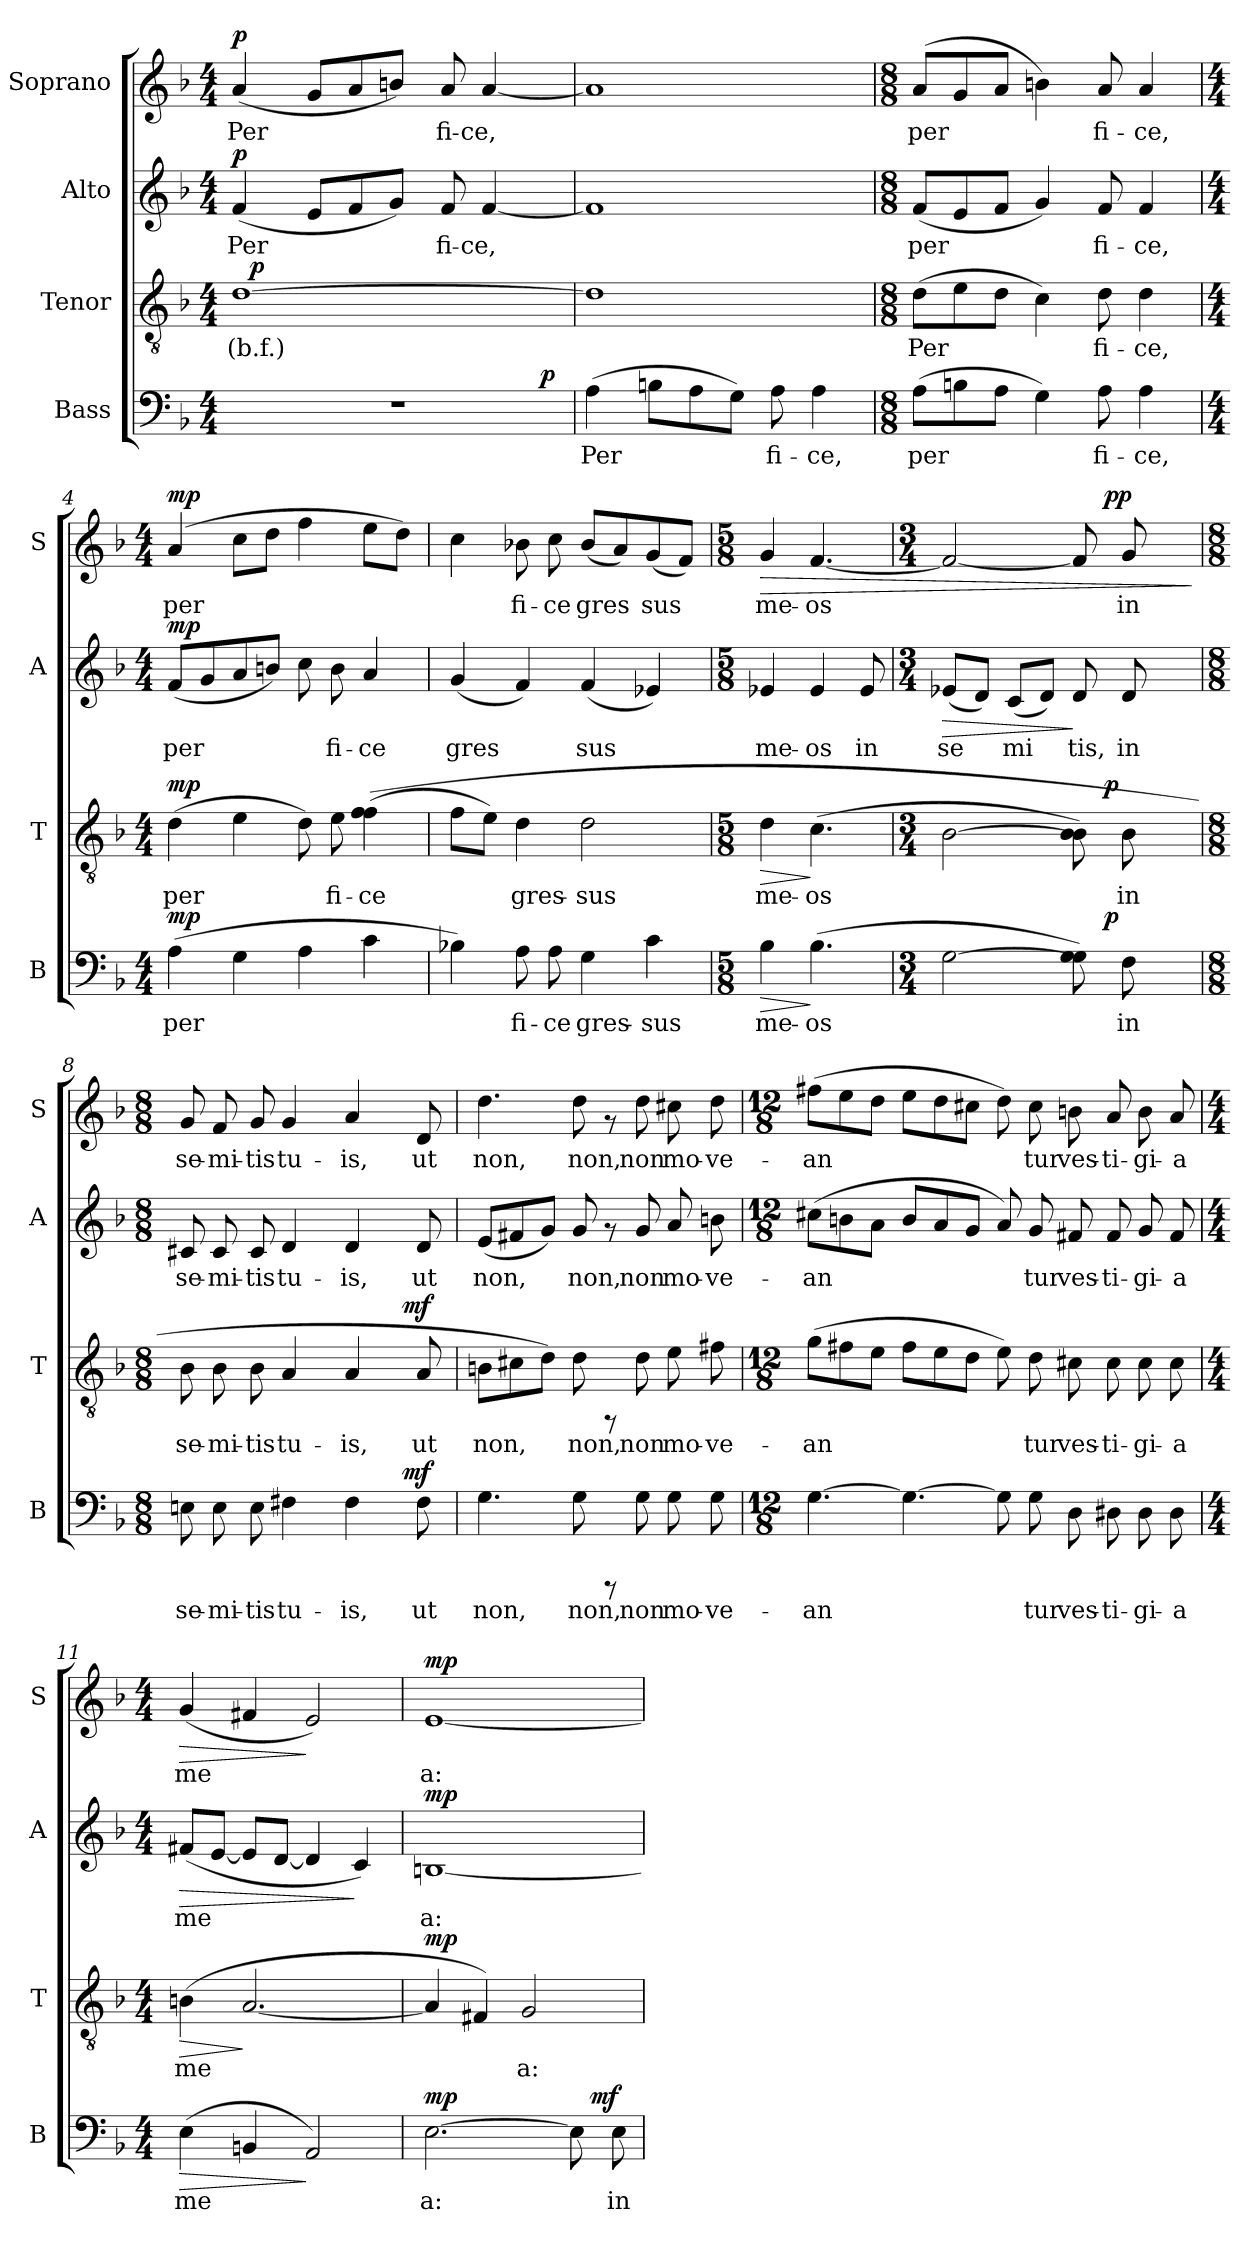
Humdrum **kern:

**kern	**text	**dynam	**kern	**text	**dynam	**kern	**text	**dynam	**kern	**text	**dynam
*part4	*part4	*part4	*part3	*part3	*part3	*part2	*part2	*part2	*part1	*part1	*part1
*staff4	*staff4	*staff4	*staff3	*staff3	*staff3	*staff2	*staff2	*staff2	*staff1	*staff1	*staff1
*I"Bass	*	*	*I"Tenor	*	*	*I"Alto	*	*	*I"Soprano	*	*
*I'B	*	*	*I'T	*	*	*I'A	*	*	*I'S	*	*
!!LO:PB:g=z
*stria5	*	*	*stria5	*	*	*stria5	*	*	*stria5	*	*
*clefF4	*	*	*clefGv2	*	*	*clefG2	*	*	*clefG2	*	*
*k[b-]	*	*	*k[b-]	*	*	*k[b-]	*	*	*k[b-]	*	*
*F:	*	*	*F:	*	*	*F:	*	*	*F:	*	*
*M4/4	*	*	*M4/4	*	*	*M4/4	*	*	*M4/4	*	*
=1	=1	=1	=1	=1	=1	=1	=1	=1	=1	=1	=1
!	!	!	!	!LO:LY:b	!	!	!LO:LY:b:cj	!LO:DY:b	!	!LO:LY:b:cj	!LO:DY:b
*^	*	*	*^	*	*	*	*	*	*	*	*
1r	2ryy	.	.	[>1d	32ryy	(b.f.)	.	(<4f/	Per-	p	(<4a/	Per-	p
!	!	!	!	!	!	!	!LO:DY:b	!	!	!	!	!	!
.	.	.	.	.	2ryy	.	p	.	.	.	.	.	.
!	!	!	!	!	!	!	!	!	!LO:LY:b:cj	!	!	!LO:LY:b:cj	!
.	.	.	.	.	.	.	.	8e/L	--	.	8g/L	--	.
!	!	!	!	!	!	!	!	!	!LO:LY:b:cj	!	!	!LO:LY:b:cj	!
.	.	.	.	.	.	.	.	8f/	--	.	8a/	--	.
!	!	!	!	!	!	!	!	!	!LO:LY:b:cj	!	!	!LO:LY:b:cj	!
.	4ryy	.	.	.	.	.	.	8g/J)	--	.	8bn/J)	--	.
.	.	.	.	.	4...ryy	.	.	.	.	.	.	.	.
!	!	!	!	!	!	!	!	!	!LO:LY:b:cj	!	!	!LO:LY:b:cj	!
.	.	.	.	.	.	.	.	8f/	-fi-	.	8a/	-fi-	.
!	!	!	!	!	!	!	!	!	!LO:LY:b:cj	!	!	!LO:LY:b:cj	!
.	8ryy	.	.	.	.	.	.	[<4f/	-ce,	.	[<4a/	-ce,	.
.	32ryy	.	.	.	.	.	.	.	.	.	.	.	.
!	!	!	!LO:DY:b	!	!	!	!	!	!	!	!	!	!
.	16.ryy	.	p	.	.	.	.	.	.	.	.	.	.
=2	=2	=2	=2	=2	=2	=2	=2	=2	=2	=2	=2	=2	=2
!	!	!LO:LY:b:cj	!	!	!	!LO:LY:b	!	!	!LO:LY:b:cj	!	!	!LO:LY:b:cj	!
*v	*v	*	*	*	*	*	*	*	*	*	*	*	*
*	*	*	*v	*v	*	*	*	*	*	*	*	*
(>4A\	Per-	.	1d]	.	.	1f]	.	.	1a]	.	.
!	!LO:LY:b:cj	!	!	!	!	!	!	!	!	!	!
8Bn\L	--	.	.	.	.	.	.	.	.	.	.
!	!LO:LY:b:cj	!	!	!	!	!	!	!	!	!	!
8A\	--	.	.	.	.	.	.	.	.	.	.
!	!LO:LY:b:cj	!	!	!	!	!	!	!	!	!	!
8G\J)	--	.	.	.	.	.	.	.	.	.	.
!	!LO:LY:b:cj	!	!	!	!	!	!	!	!	!	!
8A\	-fi-	.	.	.	.	.	.	.	.	.	.
!	!LO:LY:b:cj	!	!	!	!	!	!	!	!	!	!
4A\	-ce,	.	.	.	.	.	.	.	.	.	.
=3	=3	=3	=3	=3	=3	=3	=3	=3	=3	=3	=3
*M8/8	*	*	*M8/8	*	*	*M8/8	*	*	*M8/8	*	*
!	!LO:LY:b:cj	!	!	!LO:LY:b	!	!	!LO:LY:b:cj	!	!	!LO:LY:b:cj	!
(>8A\L	per-	.	(>8d\L	Per-	.	(<8f/L	per-	.	(>8a/L	per-	.
!	!LO:LY:b:cj	!	!	!LO:LY:b	!	!	!LO:LY:b:cj	!	!	!LO:LY:b:cj	!
8Bn\	--	.	8e\	--	.	8e/	--	.	8g/	--	.
!	!LO:LY:b:cj	!	!	!LO:LY:b	!	!	!LO:LY:b:cj	!	!	!LO:LY:b:cj	!
8A\J	--	.	8d\J	--	.	8f/J	--	.	8a/J	--	.
!	!LO:LY:b:cj	!	!	!LO:LY:b	!	!	!LO:LY:b:cj	!	!	!LO:LY:b:cj	!
4G\)	--	.	4c\)	--	.	4g/)	--	.	4bn\)	--	.
!	!LO:LY:b:cj	!	!	!LO:LY:b	!	!	!LO:LY:b:cj	!	!	!LO:LY:b:cj	!
8A\	-fi-	.	8d\	-fi-	.	8f/	-fi-	.	8a/	-fi-	.
!	!LO:LY:b:cj	!	!	!LO:LY:b	!	!	!LO:LY:b:cj	!	!	!LO:LY:b:cj	!
4A\	-ce,	.	4d\	-ce,	.	4f/	-ce,	.	4a/	-ce,	.
=4	=4	=4	=4	=4	=4	=4	=4	=4	=4	=4	=4
*M4/4	*	*	*M4/4	*	*	*M4/4	*	*	*M4/4	*	*
!	!LO:LY:b:cj	!LO:DY:b	!	!LO:LY:b	!LO:DY:b	!	!LO:LY:b:cj	!LO:DY:b	!	!LO:LY:b:cj	!LO:DY:b
(>4A\	per-	mp	(>4d\	per-	mp	(>8f/L	per-	mp	(>4a/	per-	mp
!	!	!	!	!	!	!	!LO:LY:b:cj	!	!	!	!
.	.	.	.	.	.	8g/	--	.	.	.	.
!	!LO:LY:b:cj	!	!	!LO:LY:b	!	!	!LO:LY:b:cj	!	!	!LO:LY:b:cj	!
4G\	--	.	4e\	--	.	8a/	--	.	8cc\L	--	.
!	!	!	!	!	!	!	!LO:LY:b:cj	!	!	!LO:LY:b:cj	!
.	.	.	.	.	.	8bn/J)	--	.	8dd\J	--	.
!	!LO:LY:b:cj	!	!	!LO:LY:b	!	!	!LO:LY:b:cj	!	!	!LO:LY:b:cj	!
4A\	--	.	8d\)	--	.	8cc\	--	.	4ff\	--	.
!	!	!	!	!LO:LY:b	!	!	!LO:LY:b:cj	!	!	!	!
.	.	.	8e\	-fi-	.	8b\	-fi-	.	.	.	.
!	!LO:LY:b:cj	!	!	!LO:LY:b	!	!	!LO:LY:b:cj	!	!	!LO:LY:b:cj	!
4c\	--	.	(>(>4f\ 4f\	-ce	.	4a/	-ce	.	8ee\L	--	.
!	!	!	!	!	!	!	!	!	!	!LO:LY:b:cj	!
.	.	.	.	.	.	.	.	.	8dd\J)	--	.
!!LO:LB:g=z
=5	=5	=5	=5	=5	=5	=5	=5	=5	=5	=5	=5
!	!LO:LY:b:cj	!	!	!LO:LY:b	!	!	!LO:LY:b:cj	!	!	!LO:LY:b:cj	!
4B-X\)	--	.	8f\L	.	.	(<4g/	gres-	.	4cc\	--	.
!	!	!	!	!LO:LY:b	!	!	!	!	!	!	!
.	.	.	8e\J)	.	.	.	.	.	.	.	.
!	!LO:LY:b:cj	!	!	!LO:LY:b	!	!	!LO:LY:b:cj	!	!	!LO:LY:b:cj	!
8A\	-fi-	.	4d\	gres-	.	4f/)	--	.	8b-X\	-fi-	.
!	!LO:LY:b:cj	!	!	!	!	!	!	!	!	!LO:LY:b:cj	!
8A\	-ce	.	.	.	.	.	.	.	8cc\	-ce	.
!	!LO:LY:b:cj	!	!	!LO:LY:b	!	!	!LO:LY:b:cj	!	!	!LO:LY:b:cj	!
4G\	gres-	.	2d\	-sus	.	(<4f/	-sus	.	(<8b-/L	gres-	.
!	!	!	!	!	!	!	!	!	!	!LO:LY:b:cj	!
.	.	.	.	.	.	.	.	.	8a/)	--	.
!	!LO:LY:b:cj	!	!	!	!	!	!LO:LY:b:cj	!	!	!LO:LY:b:cj	!
4c\	-sus	.	.	.	.	4e-X/)	.	.	(<8g/	-sus	.
!	!	!	!	!	!	!	!	!	!	!LO:LY:b:cj	!
.	.	.	.	.	.	.	.	.	8f/J)	.	.
=6	=6	=6	=6	=6	=6	=6	=6	=6	=6	=6	=6
*M5/8	*	*	*M5/8	*	*	*M5/8	*	*	*M5/8	*	*
!	!LO:LY:b:cj	!LO:HP:b	!	!LO:LY:b	!LO:HP:b	!	!LO:LY:b:cj	!	!	!LO:LY:b:cj	!LO:HP:b
4B-\	me-	>	4d\	me-	>	4e-X/	me-	.	4g/	me-	>
!	!LO:LY:b:cj	!	!	!LO:LY:b	!	!	!LO:LY:b:cj	!	!	!LO:LY:b:cj	!
(>4.B-\	-os	]	(>4.c\	-os	]	4e-/	-os	.	[<4.f/	-os	.
!	!	!	!	!	!	!	!LO:LY:b:cj	!	!	!	!
.	.	.	.	.	.	8e-/	in	.	.	.	.
=7	=7	=7	=7	=7	=7	=7	=7	=7	=7	=7	=7
*M3/4	*	*	*M3/4	*	*	*M3/4	*	*	*M3/4	*	*
!	!LO:LY:b:cj	!	!	!LO:LY:b	!	!	!LO:LY:b:cj	!LO:HP:b	!	!LO:LY:b:cj	!
*^	*	*	*^	*	*	*	*	*	*^	*	*
[>2G\	2ryy	.	.	[>2B-\	2ryy	.	.	(<8e-X/L	se-	>	2f/_<	2ryy	.	.
!	!	!	!	!	!	!	!	!	!LO:LY:b:cj	!	!	!	!	!
.	.	.	.	.	.	.	.	8d/J)	--	.	.	.	.	.
!	!	!	!	!	!	!	!	!	!LO:LY:b:cj	!	!	!	!	!
.	.	.	.	.	.	.	.	(<8c/L	-mi-	.	.	.	.	.
!	!	!	!	!	!	!	!	!	!LO:LY:b:cj	!	!	!	!	!
.	.	.	.	.	.	.	.	8d/J)	--	.	.	.	.	.
!	!	!LO:LY:b:cj	!	!	!	!LO:LY:b	!	!	!LO:LY:b:cj	!	!	!	!LO:LY:b:cj	!
8G\ 8G\])	16ryy	.	.	8B-\ 8B-\])	16ryy	.	.	8d/	-tis,	]	8f/]	16ryy	.	]
.	64ryy	.	.	.	64ryy	.	.	.	.	.	.	64ryy	.	.
!	!	!	!LO:DY:a	!	!	!	!LO:DY:a	!	!	!	!	!	!	!LO:DY:a
!	!	!	!	!	!	!	!	!	!	!	!	!	!	!LO:DY:n=1:b
.	8ryy	.	p	.	8ryy	.	p	.	.	.	.	8ryy	.	p p
!	!	!LO:LY:b:cj	!	!	!	!LO:LY:b	!	!	!LO:LY:b:cj	!	!	!	!LO:LY:b:cj	!
8F\	.	in	.	8B-\	.	in	.	8d/	in	.	8g/	.	in	.
.	32.ryy	.	.	.	32.ryy	.	.	.	.	.	.	32.ryy	.	.
=8	=8	=8	=8	=8	=8	=8	=8	=8	=8	=8	=8	=8	=8	=8
*M8/8	*	*	*	*M8/8	*	*	*	*M8/8	*	*	*M8/8	*	*	*
!	!	!LO:LY:b:cj	!	!	!	!LO:LY:b	!	!	!LO:LY:b:cj	!	!	!	!LO:LY:b:cj	!
8En\	2ryy	se-	.	8B-\	2ryy	se-	.	8c#X/	se-	.	8g/	2ryy	se-	.
!	!	!LO:LY:b:cj	!	!	!	!LO:LY:b	!	!	!LO:LY:b:cj	!	!	!	!LO:LY:b:cj	!
8E\	.	-mi-	.	8B-\	.	-mi-	.	8c#/	-mi-	.	8f/	.	-mi-	.
!	!	!LO:LY:b:cj	!	!	!	!LO:LY:b	!	!	!LO:LY:b:cj	!	!	!	!LO:LY:b:cj	!
8E\	.	-tis	.	8B-\	.	-tis	.	8c#/	-tis	.	8g/	.	-tis	.
!	!	!LO:LY:b:cj	!	!	!	!LO:LY:b	!	!	!LO:LY:b:cj	!	!	!	!LO:LY:b:cj	!
4F#X\	.	tu-	.	4A/	.	tu-	.	4d/	tu-	.	4g/	.	tu-	.
.	4ryy	.	.	.	4ryy	.	.	.	.	.	.	4ryy	.	.
!	!	!LO:LY:b:cj	!	!	!	!LO:LY:b	!	!	!LO:LY:b:cj	!	!	!	!LO:LY:b:cj	!
4F#\	.	-is,	.	4A/	.	-is,	.	4d/	-is,	.	4a/	.	-is,	.
.	16.ryy	.	.	.	16.ryy	.	.	.	.	.	.	16.ryy	.	.
!	!	!	!LO:DY:a	!	!	!	!LO:DY:a	!	!	!	!	!	!	!LO:DY:a
!	!	!	!	!	!	!	!	!	!	!	!	!	!	!LO:DY:n=1:b
.	8ryy	.	mf	.	8ryy	.	mf	.	.	.	.	8ryy	.	mf mf
!	!	!LO:LY:b:cj	!	!	!	!LO:LY:b	!	!	!LO:LY:b:cj	!	!	!	!LO:LY:b:cj	!
8F#\	.	ut	.	8A/	.	ut	.	8d/	ut	.	8d/	.	ut	.
.	32ryy	.	.	.	32ryy	.	.	.	.	.	.	32ryy	.	.
!!LO:PB:g=z
=9	=9	=9	=9	=9	=9	=9	=9	=9	=9	=9	=9	=9	=9	=9
!	!	!LO:LY:b:cj	!	!	!	!LO:LY:b	!	!	!LO:LY:b:cj	!	!	!	!LO:LY:b:cj	!
*v	*v	*	*	*	*	*	*	*	*	*	*v	*v	*	*
*	*	*	*v	*v	*	*	*	*	*	*	*	*
4.G\	non,	.	8Bn\L	non,	.	(<8e/L	non,	.	4.dd\	non,	.
!	!	!	!	!LO:LY:b	!	!	!LO:LY:b:cj	!	!	!	!
.	.	.	8c#X\	.	.	8f#X/	.	.	.	.	.
!	!	!	!	!LO:LY:b	!	!	!LO:LY:b:cj	!	!	!	!
.	.	.	8d\J)	.	.	8g/J)	.	.	.	.	.
!	!LO:LY:b:cj	!	!	!LO:LY:b	!	!	!LO:LY:b:cj	!	!	!LO:LY:b:cj	!
8G\	non,	.	8d\	non,	.	8g/	non,	.	8dd\	non,	.
8rCCC	.	.	8rFF	.	.	8rf	.	.	8rf	.	.
!	!LO:LY:b:cj	!	!	!LO:LY:b	!	!	!LO:LY:b:cj	!	!	!LO:LY:b:cj	!
8G\	non	.	8d\	non	.	8g/	non	.	8dd\	non	.
!	!LO:LY:b:cj	!	!	!LO:LY:b	!	!	!LO:LY:b:cj	!	!	!LO:LY:b:cj	!
8G\	mo-	.	8e\	mo-	.	8a/	mo-	.	8cc#X\	mo-	.
!	!LO:LY:b:cj	!	!	!LO:LY:b	!	!	!LO:LY:b:cj	!	!	!LO:LY:b:cj	!
8G\	-ve-	.	8f#X\	-ve-	.	8bn\	-ve-	.	8dd\	-ve-	.
=10	=10	=10	=10	=10	=10	=10	=10	=10	=10	=10	=10
*M12/8	*	*	*M12/8	*	*	*M12/8	*	*	*M12/8	*	*
!	!LO:LY:b:cj	!	!	!LO:LY:b	!	!	!LO:LY:b:cj	!	!	!LO:LY:b:cj	!
[>4.G\	-an-	.	(>8g\L	-an-	.	(>8cc#X\L	-an-	.	(>8ff#X\L	-an-	.
!	!	!	!	!LO:LY:b	!	!	!LO:LY:b:cj	!	!	!LO:LY:b:cj	!
.	.	.	8f#X\	--	.	8bn\	--	.	8ee\	--	.
!	!	!	!	!LO:LY:b	!	!	!LO:LY:b:cj	!	!	!LO:LY:b:cj	!
.	.	.	8e\J	--	.	8a\J	--	.	8dd\J	--	.
!	!LO:LY:b:cj	!	!	!LO:LY:b	!	!	!LO:LY:b:cj	!	!	!LO:LY:b:cj	!
4.G\_>	--	.	8f#\L	--	.	8b/L	--	.	8ee\L	--	.
!	!	!	!	!LO:LY:b	!	!	!LO:LY:b:cj	!	!	!LO:LY:b:cj	!
.	.	.	8e\	--	.	8a/	--	.	8dd\	--	.
!	!	!	!	!LO:LY:b	!	!	!LO:LY:b:cj	!	!	!LO:LY:b:cj	!
.	.	.	8d\J	--	.	8g/J	--	.	8cc#X\J	--	.
!	!LO:LY:b:cj	!	!	!LO:LY:b	!	!	!LO:LY:b:cj	!	!	!LO:LY:b:cj	!
8G\]	--	.	8e\)	--	.	8a/)	--	.	8dd\)	--	.
!	!LO:LY:b:cj	!	!	!LO:LY:b	!	!	!LO:LY:b:cj	!	!	!LO:LY:b:cj	!
8G\	-tur	.	8d\	-tur	.	8g/	-tur	.	8cc#\	-tur	.
!	!LO:LY:b:cj	!	!	!LO:LY:b	!	!	!LO:LY:b:cj	!	!	!LO:LY:b:cj	!
8D\	ves-	.	8c#X\	ves-	.	8f#X/	ves-	.	8bn\	ves-	.
!	!LO:LY:b:cj	!	!	!LO:LY:b	!	!	!LO:LY:b:cj	!	!	!LO:LY:b:cj	!
8D#X\	-ti-	.	8c#\	-ti-	.	8f#/	-ti-	.	8a/	-ti-	.
!	!LO:LY:b:cj	!	!	!LO:LY:b	!	!	!LO:LY:b:cj	!	!	!LO:LY:b:cj	!
8D#\	-gi-	.	8c#\	-gi-	.	8g/	-gi-	.	8b\	-gi-	.
!	!LO:LY:b:cj	!	!	!LO:LY:b	!	!	!LO:LY:b:cj	!	!	!LO:LY:b:cj	!
8D#\	-a	.	8c#\	-a	.	8f#/	-a	.	8a/	-a	.
=11	=11	=11	=11	=11	=11	=11	=11	=11	=11	=11	=11
*M4/4	*	*	*M4/4	*	*	*M4/4	*	*	*M4/4	*	*
!	!LO:LY:b:cj	!LO:HP:b	!	!LO:LY:b	!LO:HP:b	!	!LO:LY:b:cj	!LO:HP:b	!	!LO:LY:b:cj	!LO:HP:b
(>4E\	me-	>	(>4Bn\	me-	>	(<8f#X/L	me-	>	(<4g/	me-	>
!	!	!	!	!	!	!	!LO:LY:b:cj	!	!	!	!
.	.	.	.	.	.	[<8e/J	--	.	.	.	.
!	!LO:LY:b:cj	!	!	!LO:LY:b	!	!	!LO:LY:b:cj	!	!	!LO:LY:b:cj	!
4BBn/	--	.	[>2.A/	--	]	8e/L]	--	.	4f#X/	--	.
!	!	!	!	!	!	!	!LO:LY:b:cj	!	!	!	!
.	.	.	.	.	.	[<8d/J	--	.	.	.	.
!	!LO:LY:b:cj	!	!	!	!	!	!LO:LY:b:cj	!	!	!LO:LY:b:cj	!
2AA/)	--	]	.	.	.	4d/]	--	.	2e/)	--	]
!	!	!	!	!	!	!	!LO:LY:b:cj	!	!	!	!
.	.	.	.	.	.	4c/)	--	]	.	.	.
!!LO:PB:g=z
=12	=12	=12	=12	=12	=12	=12	=12	=12	=12	=12	=12
!	!LO:LY:b:cj	!LO:DY:b	!	!LO:LY:b	!LO:DY:b	!	!LO:LY:b:cj	!LO:DY:b	!	!LO:LY:b:cj	!LO:DY:b
*^	*	*	*	*	*	*	*	*	*	*	*
[>2.E\	2ryy	-a:	mp	4A/]	--	mp	[<1Bn	-a:	mp	[<1e	-a:	mp
!	!	!	!	!	!LO:LY:b	!	!	!	!	!	!	!
.	.	.	.	4F#X/)	--	.	.	.	.	.	.	.
!	!	!	!	!	!LO:LY:b	!	!	!	!	!	!	!
.	4ryy	.	.	2G/	-a:	.	.	.	.	.	.	.
!	!	!LO:LY:b:cj	!	!	!	!	!	!	!	!	!	!
8E\]	16ryy	.	.	.	.	.	.	.	.	.	.	.
!	!	!	!LO:DY:a	!	!	!	!	!	!	!	!	!
.	8.ryy	.	mf	.	.	.	.	.	.	.	.	.
!	!	!LO:LY:b:cj	!	!	!	!	!	!	!	!	!	!
8E\	.	in-	.	.	.	.	.	.	.	.	.	.
*v	*v	*	*	*	*	*	*	*	*	*	*	*
=	=	=	=	=	=	=	=	=	=	=	=
*-	*-	*-	*-	*-	*-	*-	*-	*-	*-	*-	*-
